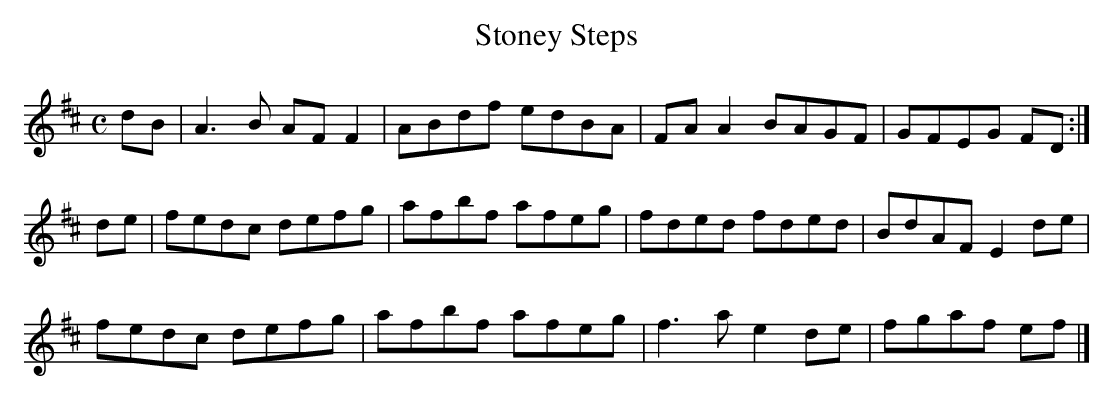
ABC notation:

X:1
T:Stoney Steps
M:C
L:1/8
K:D Major
dB|A3B AFF2|ABdf edBA|FAA2 BAGF|GFEG FD:|!
de|fedc defg|afbf afeg|fded fded|BdAF E2de|!
fedc defg|afbf afeg|f3a e2de|fgaf ef|]!
